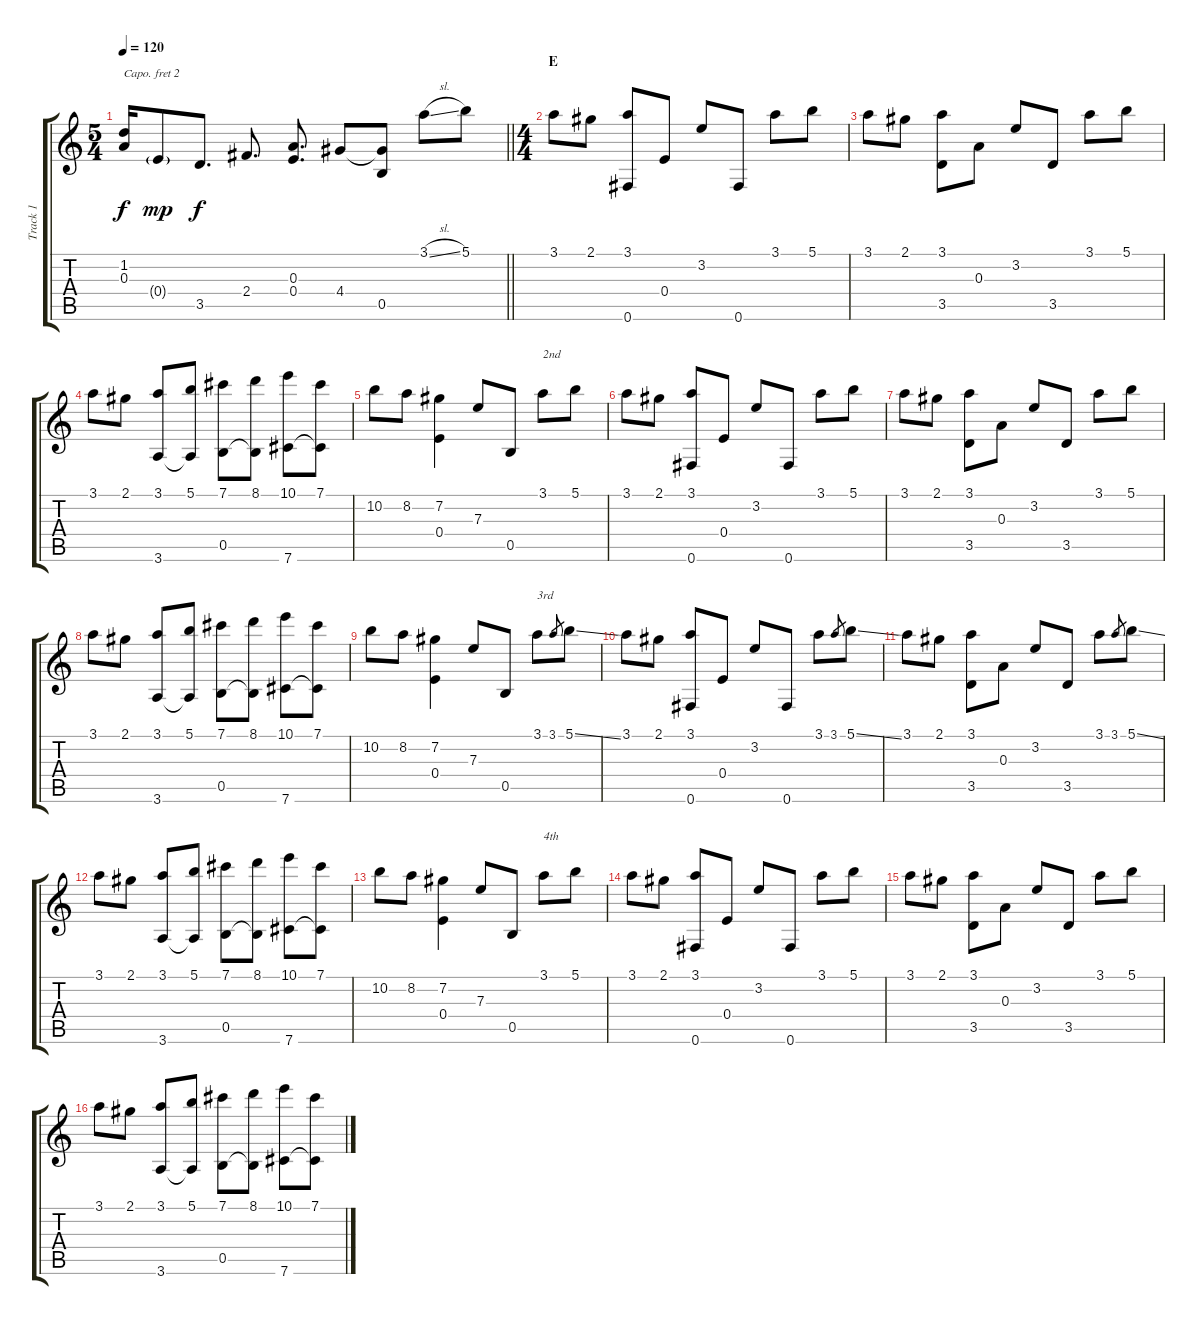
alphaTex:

\track ("Track 1" "Track 1") {instrument acousticguitarnylon}
\staff {score tabs}
\capo 2
\tuning (E4 B3 G3 D3 A2 E2) {hide}
\ts (5 4)
\tempo 120
\clef g2
\barLineRight lightlight
\ks c
(1.2{t} 0.3{t}).16{dy f} 0.4{g}.8{dy mp} 3.5.8{d dy f} 2.4.8{d} (0.3 0.4).8{d} 4.4.8 (4.4{t} 0.5).8 3.1{sl}.8 5.1.8 |
\ts (4 4)
\section ("" "E")
3.1.8 2.1.8 (3.1 0.6).8 0.4.8 3.2.8 0.6.8 3.1.8 5.1.8 |
3.1.8 2.1.8 (3.1 3.5).8 0.3.8 3.2.8 3.5.8 3.1.8 5.1.8 |
3.1.8 2.1.8 (3.1 3.6).8 (5.1 3.6{t}).8 (7.1 0.5).8 (8.1 0.5{t}).8 (10.1 7.6).8 (7.1 7.6{t}).8 |
10.2.8 8.2.8 (7.2 0.4).4 7.3.8 0.5.8 3.1.8{txt "2nd"} 5.1.8 |
3.1.8 2.1.8 (3.1 0.6).8 0.4.8 3.2.8 0.6.8 3.1.8 5.1.8 |
3.1.8 2.1.8 (3.1 3.5).8 0.3.8 3.2.8 3.5.8 3.1.8 5.1.8 |
3.1.8 2.1.8 (3.1 3.6).8 (5.1 3.6{t}).8 (7.1 0.5).8 (8.1 0.5{t}).8 (10.1 7.6).8 (7.1 7.6{t}).8 |
10.2.8 8.2.8 (7.2 0.4).4 7.3.8 0.5.8 3.1.8{txt "3rd"} 3.1.8{gr} 5.1{ss}.8 |
3.1.8 2.1.8 (3.1 0.6).8 0.4.8 3.2.8 0.6.8 3.1.8 3.1.8{gr} 5.1{ss}.8 |
3.1.8 2.1.8 (3.1 3.5).8 0.3.8 3.2.8 3.5.8 3.1.8 3.1.8{gr} 5.1{ss}.8 |
3.1.8 2.1.8 (3.1 3.6).8 (5.1 3.6{t}).8 (7.1 0.5).8 (8.1 0.5{t}).8 (10.1 7.6).8 (7.1 7.6{t}).8 |
10.2.8 8.2.8 (7.2 0.4).4 7.3.8 0.5.8 3.1.8{txt "4th"} 5.1.8 |
3.1.8 2.1.8 (3.1 0.6).8 0.4.8 3.2.8 0.6.8 3.1.8 5.1.8 |
3.1.8 2.1.8 (3.1 3.5).8 0.3.8 3.2.8 3.5.8 3.1.8 5.1.8 |
3.1.8 2.1.8 (3.1 3.6).8 (5.1 3.6{t}).8 (7.1 0.5).8 (8.1 0.5{t}).8 (10.1 7.6).8 (7.1 7.6{t}).8
